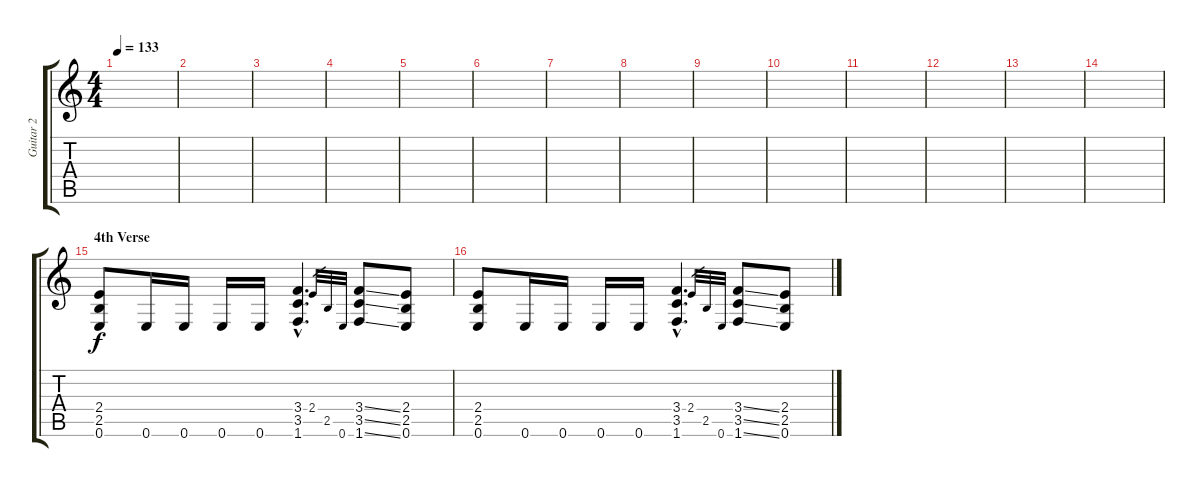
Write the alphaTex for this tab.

\track ("Guitar 2" "Guitar 2") {instrument distortionguitar}
\staff {score tabs}
\tuning (E4 B3 G3 D3 A2 E2) {hide}
\ts (4 4)
\tempo 133
\clef g2
\ks c
|
|
|
|
|
|
|
|
|
|
|
|
|
|
\section ("" "4th Verse")
(2.4 2.5 0.6).8 0.6.16 0.6.16 0.6.16 0.6.16 (3.4{hac} 3.5{hac} 1.6{hac}).4{d} 2.4.32{gr} 2.5.32{gr} 0.6.32{gr} (3.4{ss} 3.5{ss} 1.6{ss}).8 (2.4 2.5 0.6).8 |
(2.4 2.5 0.6).8 0.6.16 0.6.16 0.6.16 0.6.16 (3.4{hac} 3.5{hac} 1.6{hac}).4{d} 2.4.32{gr} 2.5.32{gr} 0.6.32{gr} (3.4{ss} 3.5{ss} 1.6{ss}).8 (2.4 2.5 0.6).8
